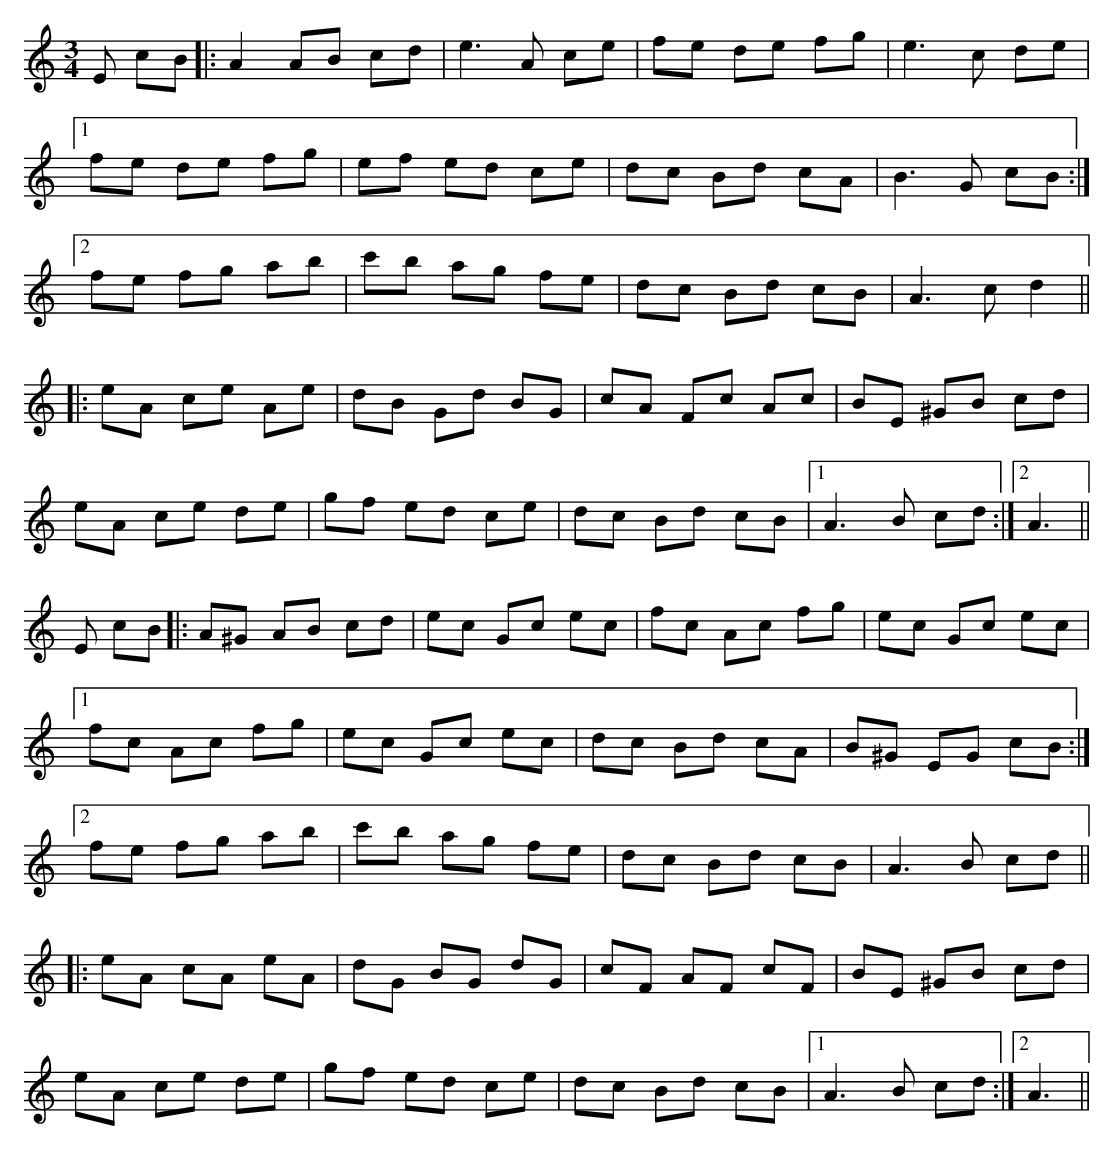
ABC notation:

X:1
M:3/4
K:Amin
E cB|:A2 AB cd|e3 A ce|fe de fg|e3 c de|
[1fe de fg|ef ed ce|dc Bd cA|B3 G cB:|
[2fe fg ab|c'b ag fe|dc Bd cB|A3 cd2||
|:eA ce Ae|dB Gd BG|cA Fc Ac|BE ^GB cd|
eA ce de|gf ed ce|dc Bd cB|1 A3 B cd:|2 A3||
E cB|:A^G AB cd|ec Gc ec|fc Ac fg|ec Gc ec|
[1fc Ac fg|ec Gc ec|dc Bd cA|B^G EG cB:|
[2fe fg ab|c'b ag fe|dc Bd cB|A3 B cd||
|:eA cA eA|dG BG dG|cF AF cF|BE ^GB cd|
eA ce de|gf ed ce|dc Bd cB|1 A3 B cd:|2 A3||
